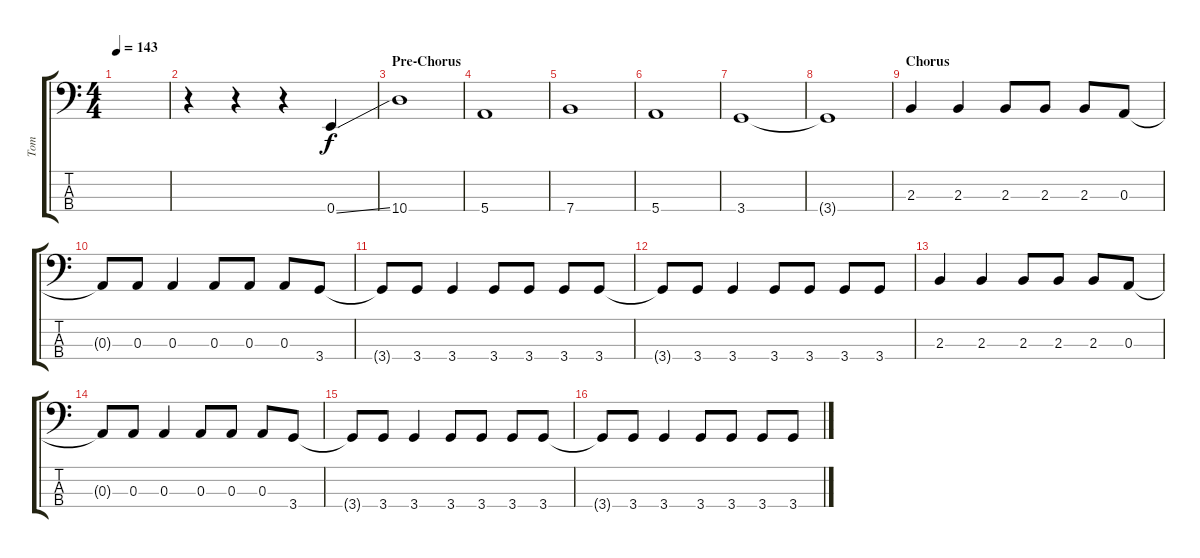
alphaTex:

\track ("Tom" "Tom") {instrument electricbassfinger}
\staff {score tabs}
\tuning (G2 D2 A1 E1) {hide}
\ts (4 4)
\tempo 143
\clef f4
\ks c
|
r.4 r.4 r.4 0.4{ss}.4 |
\section ("" "Pre-Chorus")
10.4.1 |
5.4.1 |
7.4.1 |
5.4.1 |
3.4.1 |
3.4{t}.1 |
\section ("" "Chorus")
2.3.4 2.3.4 2.3.8 2.3.8 2.3.8 0.3.8 |
0.3{t}.8 0.3.8 0.3.4 0.3.8 0.3.8 0.3.8 3.4.8 |
3.4{t}.8 3.4.8 3.4.4 3.4.8 3.4.8 3.4.8 3.4.8 |
3.4{t}.8 3.4.8 3.4.4 3.4.8 3.4.8 3.4.8 3.4.8 |
2.3.4 2.3.4 2.3.8 2.3.8 2.3.8 0.3.8 |
0.3{t}.8 0.3.8 0.3.4 0.3.8 0.3.8 0.3.8 3.4.8 |
3.4{t}.8 3.4.8 3.4.4 3.4.8 3.4.8 3.4.8 3.4.8 |
3.4{t}.8 3.4.8 3.4.4 3.4.8 3.4.8 3.4.8 3.4.8
